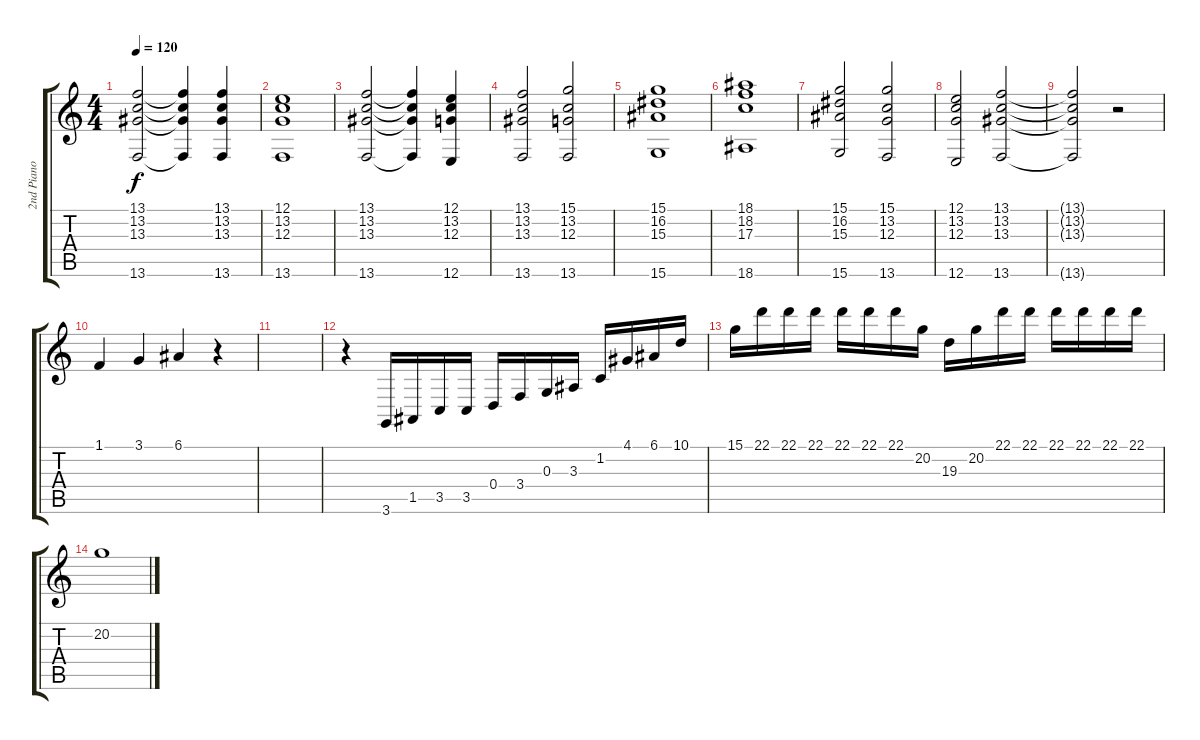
\track ("2nd Piano" "2nd Piano") {instrument acousticgrandpiano}
\staff {score tabs}
\tuning (E4 B3 G3 D3 A2 E2) {hide}
\ts (4 4)
\tempo 120
\clef g2
\ks c
(13.1 13.2 13.3 13.6).2{dy f} (13.1{t} 13.2{t} 13.3{t} 13.6{t}).4 (13.1 13.2 13.3 13.6).4 |
(12.1 13.2 12.3 13.6).1 |
(13.1 13.2 13.3 13.6).2 (13.1{t} 13.2{t} 13.3{t} 13.6{t}).4 (12.1 13.2 12.3 12.6).4 |
(13.1 13.2 13.3 13.6).2 (15.1 13.2 12.3 13.6).2 |
(15.1 16.2 15.3 15.6).1 |
(18.1 18.2 17.3 18.6).1 |
(15.1 16.2 15.3 15.6).2 (15.1 13.2 12.3 13.6).2 |
(12.1 13.2 12.3 12.6).2 (13.1 13.2 13.3 13.6).2 |
(13.1{t} 13.2{t} 13.3{t} 13.6{t}).2 r.2 |
1.1.4 3.1.4 6.1.4 r.4 |
|
r.4 3.6.16 1.5.16 3.5.16 3.5.16 0.4.16 3.4.16 0.3.16 3.3.16 1.2.16 4.1.16 6.1.16 10.1.16 |
15.1.16 22.1.16 22.1.16 22.1.16 22.1.16 22.1.16 22.1.16 20.2.16 19.3.16 20.2.16 22.1.16 22.1.16 22.1.16 22.1.16 22.1.16 22.1.16 |
20.2.1
